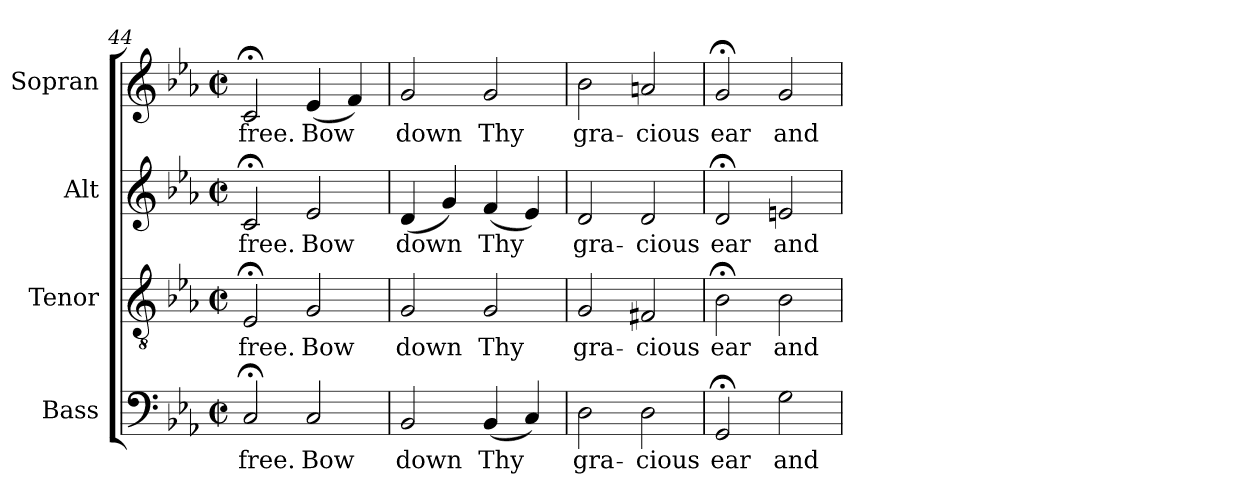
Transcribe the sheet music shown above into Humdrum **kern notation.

**kern	**text	**kern	**text	**kern	**text	**kern	**text
*part4	*part4	*part3	*part3	*part2	*part2	*part1	*part1
*staff4	*staff4	*staff3	*staff3	*staff2	*staff2	*staff1	*staff1
*I"Bass	*	*I"Tenor	*	*I"Alt	*	*I"Sopran	*
*I'B.	*	*I'T.	*	*I'A.	*	*I'S.	*
*clefF4	*	*clefGv2	*	*clefG2	*	*clefG2	*
*	*	*ITrd7c12	*	*	*	*	*
*k[b-e-a-]	*	*k[b-e-a-]	*	*k[b-e-a-]	*	*k[b-e-a-]	*
*E-:	*	*E-:	*	*E-:	*	*E-:	*
*M2/2	*	*M2/2	*	*M2/2	*	*M2/2	*
*met(c|)	*	*met(c|)	*	*met(c|)	*	*met(c|)	*
=44	=44	=44	=44	=44	=44	=44	=44
!	!LO:LY:b:color=#000000	!	!	!	!	!	!
!	!	!	!LO:LY:b:color=#000000	!	!	!	!
!	!	!	!	!	!LO:LY:b:color=#000000	!	!
!	!	!	!	!	!	!	!LO:LY:b:color=#000000
2C;i/	free.	2EE-;i/	free.	2c;i/	free.	2c;i/	free.
!	!LO:LY:b:color=#000000	!	!	!	!	!	!
!	!	!	!LO:LY:b:color=#000000	!	!	!	!
!	!	!	!	!	!LO:LY:b:color=#000000	!	!
!	!	!	!	!	!	!	!LO:LY:b:color=#000000
2Ci/	Bow	2GGi/	Bow	2e-i/	Bow	(4e-i/	Bow
.	.	.	.	.	.	4fi/)	.
=45	=45	=45	=45	=45	=45	=45	=45
!	!LO:LY:b:color=#000000	!	!	!	!	!	!
!	!	!	!LO:LY:b:color=#000000	!	!	!	!
!	!	!	!	!	!LO:LY:b:color=#000000	!	!
!	!	!	!	!	!	!	!LO:LY:b:color=#000000
2BB-i/	down	2GGi/	down	(4di/	down	2gi/	down
.	.	.	.	4gi/)	.	.	.
!	!LO:LY:b:color=#000000	!	!	!	!	!	!
!	!	!	!LO:LY:b:color=#000000	!	!	!	!
!	!	!	!	!	!LO:LY:b:color=#000000	!	!
!	!	!	!	!	!	!	!LO:LY:b:color=#000000
(4BB-i/	Thy	2GGi/	Thy	(4fi/	Thy	2gi/	Thy
4Ci/)	.	.	.	4e-i/)	.	.	.
=46	=46	=46	=46	=46	=46	=46	=46
!	!LO:LY:b:color=#000000	!	!	!	!	!	!
!	!	!	!LO:LY:b:color=#000000	!	!	!	!
!	!	!	!	!	!LO:LY:b:color=#000000	!	!
!	!	!	!	!	!	!	!LO:LY:b:color=#000000
2Di\	gra-	2GGi/	gra-	2di/	gra-	2b-i\	gra-
!	!LO:LY:b:color=#000000	!	!	!	!	!	!
!	!	!	!LO:LY:b:color=#000000	!	!	!	!
!	!	!	!	!	!LO:LY:b:color=#000000	!	!
!	!	!	!	!	!	!	!LO:LY:b:color=#000000
2Di\	-cious	2FF#Xi/	-cious	2di/	-cious	2ani/	-cious
=47	=47	=47	=47	=47	=47	=47	=47
!	!LO:LY:b:color=#000000	!	!	!	!	!	!
!	!	!	!LO:LY:b:color=#000000	!	!	!	!
!	!	!	!	!	!LO:LY:b:color=#000000	!	!
!	!	!	!	!	!	!	!LO:LY:b:color=#000000
2GG;i/	ear	2BB-;i\	ear	2d;i/	ear	2g;i/	ear
!	!LO:LY:b:color=#000000	!	!	!	!	!	!
!	!	!	!LO:LY:b:color=#000000	!	!	!	!
!	!	!	!	!	!LO:LY:b:color=#000000	!	!
!	!	!	!	!	!	!	!LO:LY:b:color=#000000
2Gi\	and	2BB-i\	and	2eni/	and	2gi/	and
=	=	=	=	=	=	=	=
*-	*-	*-	*-	*-	*-	*-	*-
